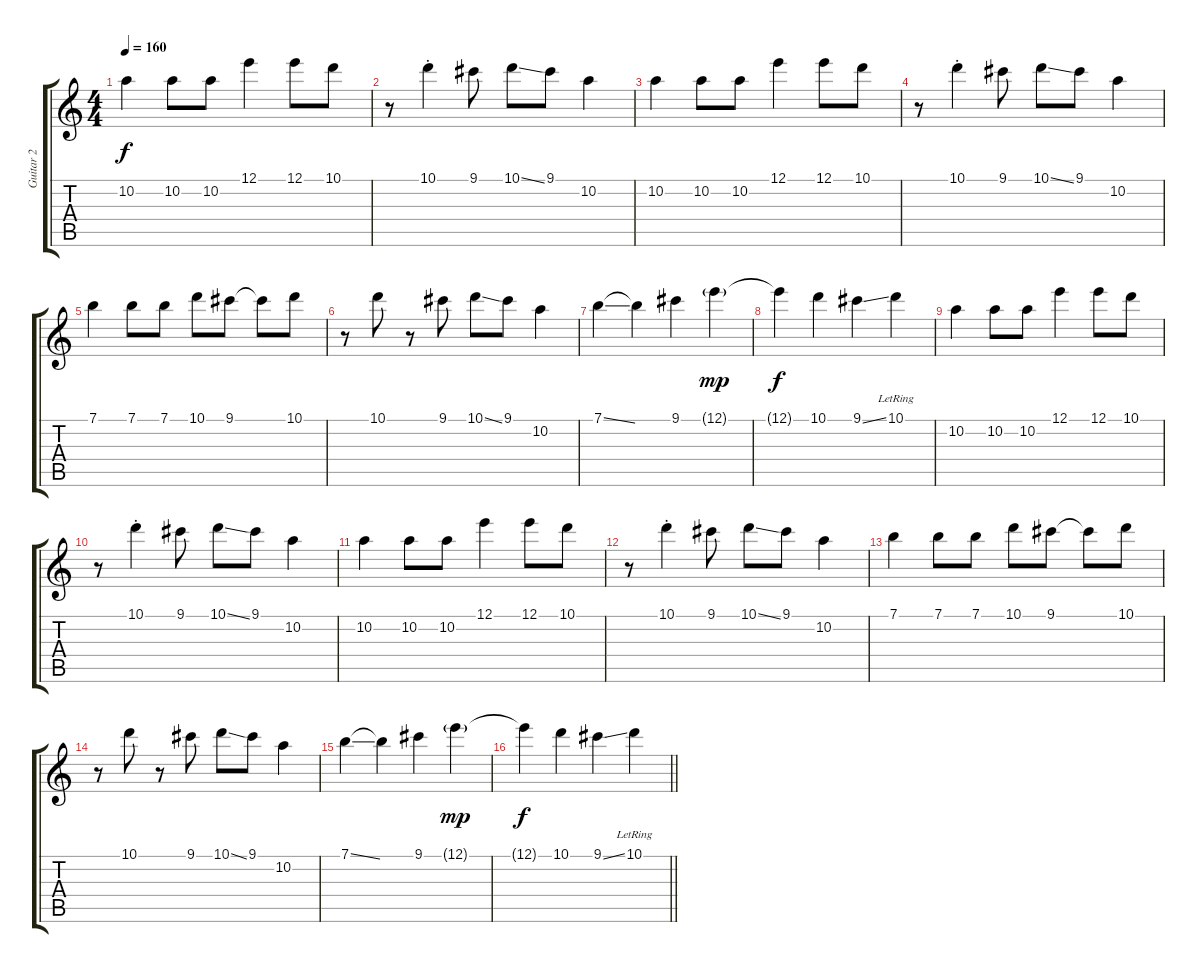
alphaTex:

\track ("Guitar 2" "Guitar 2") {instrument electricguitarjazz}
\staff {score tabs}
\tuning (E4 B3 G3 D3 A2 E2) {hide}
\ts (4 4)
\tempo 160
\clef g2
\ks c
10.2.4{dy f} 10.2.8 10.2.8 12.1.4 12.1.8 10.1.8 |
r.8 10.1{st}.4 9.1.8 10.1{ss}.8 9.1.8 10.2.4 |
10.2.4 10.2.8 10.2.8 12.1.4 12.1.8 10.1.8 |
r.8 10.1{st}.4 9.1.8 10.1{ss}.8 9.1.8 10.2.4 |
7.1.4 7.1.8 7.1.8 10.1.8 9.1.8 9.1{t}.8 10.1.8 |
r.8 10.1.8 r.8 9.1.8 10.1{ss}.8 9.1.8 10.2.4 |
7.1{ss}.4 7.1{t}.4 9.1.4 12.1{g}.4{dy mp} |
12.1{t}.4{dy f} 10.1.4 9.1{ss}.4 10.1{lr}.4 |
10.2.4 10.2.8 10.2.8 12.1.4 12.1.8 10.1.8 |
r.8 10.1{st}.4 9.1.8 10.1{ss}.8 9.1.8 10.2.4 |
10.2.4 10.2.8 10.2.8 12.1.4 12.1.8 10.1.8 |
r.8 10.1{st}.4 9.1.8 10.1{ss}.8 9.1.8 10.2.4 |
7.1.4 7.1.8 7.1.8 10.1.8 9.1.8 9.1{t}.8 10.1.8 |
r.8 10.1.8 r.8 9.1.8 10.1{ss}.8 9.1.8 10.2.4 |
7.1{ss}.4 7.1{t}.4 9.1.4 12.1{g}.4{dy mp} |
\barLineRight lightlight
12.1{t}.4{dy f} 10.1.4 9.1{ss}.4 10.1{lr}.4
